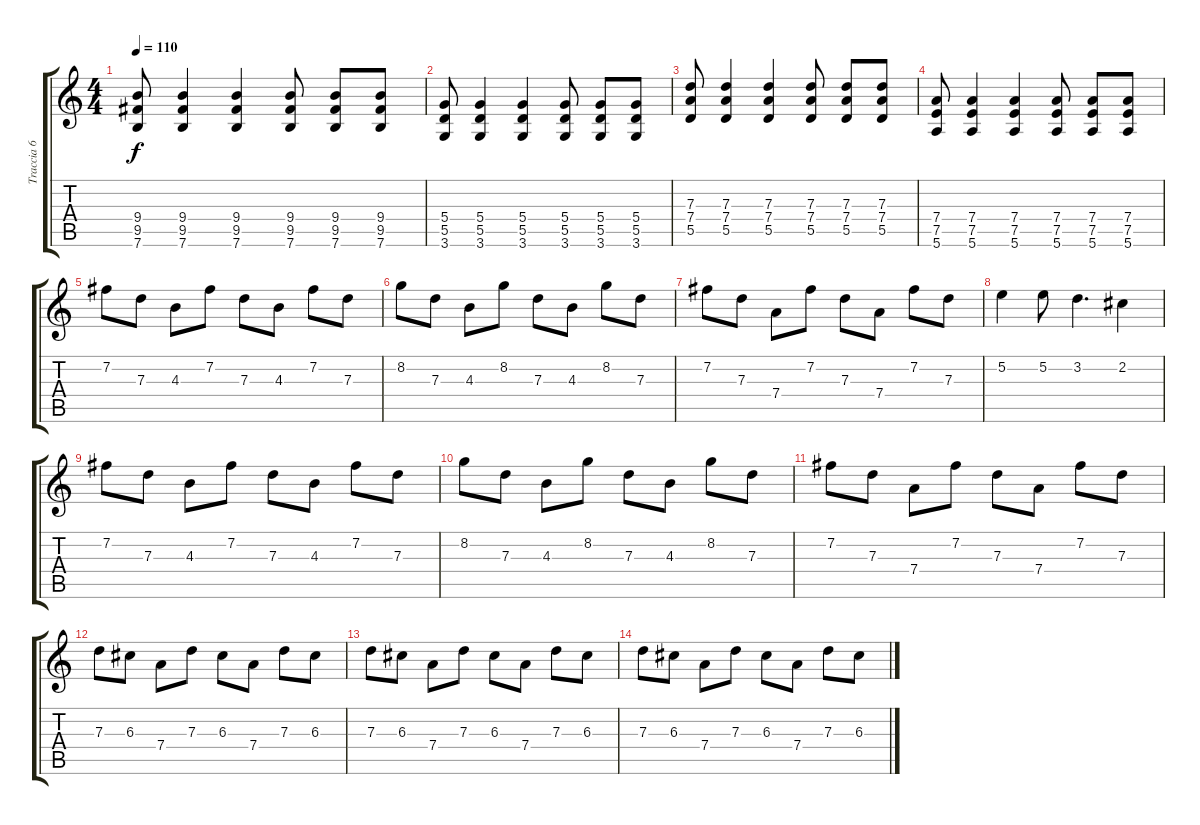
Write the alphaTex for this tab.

\track ("Traccia 6" "Traccia 6") {instrument overdrivenguitar}
\staff {score tabs}
\tuning (E4 B3 G3 D3 A2 E2) {hide}
\ts (4 4)
\tempo 110
\clef g2
\ks c
(9.4 9.5 7.6).8{dy f} (9.4 9.5 7.6).4 (9.4 9.5 7.6).4 (9.4 9.5 7.6).8 (9.4 9.5 7.6).8 (9.4 9.5 7.6).8 |
(5.4 5.5 3.6).8 (5.4 5.5 3.6).4 (5.4 5.5 3.6).4 (5.4 5.5 3.6).8 (5.4 5.5 3.6).8 (5.4 5.5 3.6).8 |
(7.3 7.4 5.5).8 (7.3 7.4 5.5).4 (7.3 7.4 5.5).4 (7.3 7.4 5.5).8 (7.3 7.4 5.5).8 (7.3 7.4 5.5).8 |
(7.4 7.5 5.6).8 (7.4 7.5 5.6).4 (7.4 7.5 5.6).4 (7.4 7.5 5.6).8 (7.4 7.5 5.6).8 (7.4 7.5 5.6).8 |
7.2.8 7.3.8 4.3.8 7.2.8 7.3.8 4.3.8 7.2.8 7.3.8 |
8.2.8 7.3.8 4.3.8 8.2.8 7.3.8 4.3.8 8.2.8 7.3.8 |
7.2.8 7.3.8 7.4.8 7.2.8 7.3.8 7.4.8 7.2.8 7.3.8 |
5.2.4 5.2.8 3.2.4{d} 2.2.4 |
7.2.8 7.3.8 4.3.8 7.2.8 7.3.8 4.3.8 7.2.8 7.3.8 |
8.2.8 7.3.8 4.3.8 8.2.8 7.3.8 4.3.8 8.2.8 7.3.8 |
7.2.8 7.3.8 7.4.8 7.2.8 7.3.8 7.4.8 7.2.8 7.3.8 |
7.3.8 6.3.8 7.4.8 7.3.8 6.3.8 7.4.8 7.3.8 6.3.8 |
7.3.8{volume 10} 6.3.8 7.4.8 7.3.8 6.3.8 7.4.8 7.3.8 6.3.8 |
7.3.8{volume 8} 6.3.8 7.4.8 7.3.8 6.3.8 7.4.8 7.3.8 6.3.8
